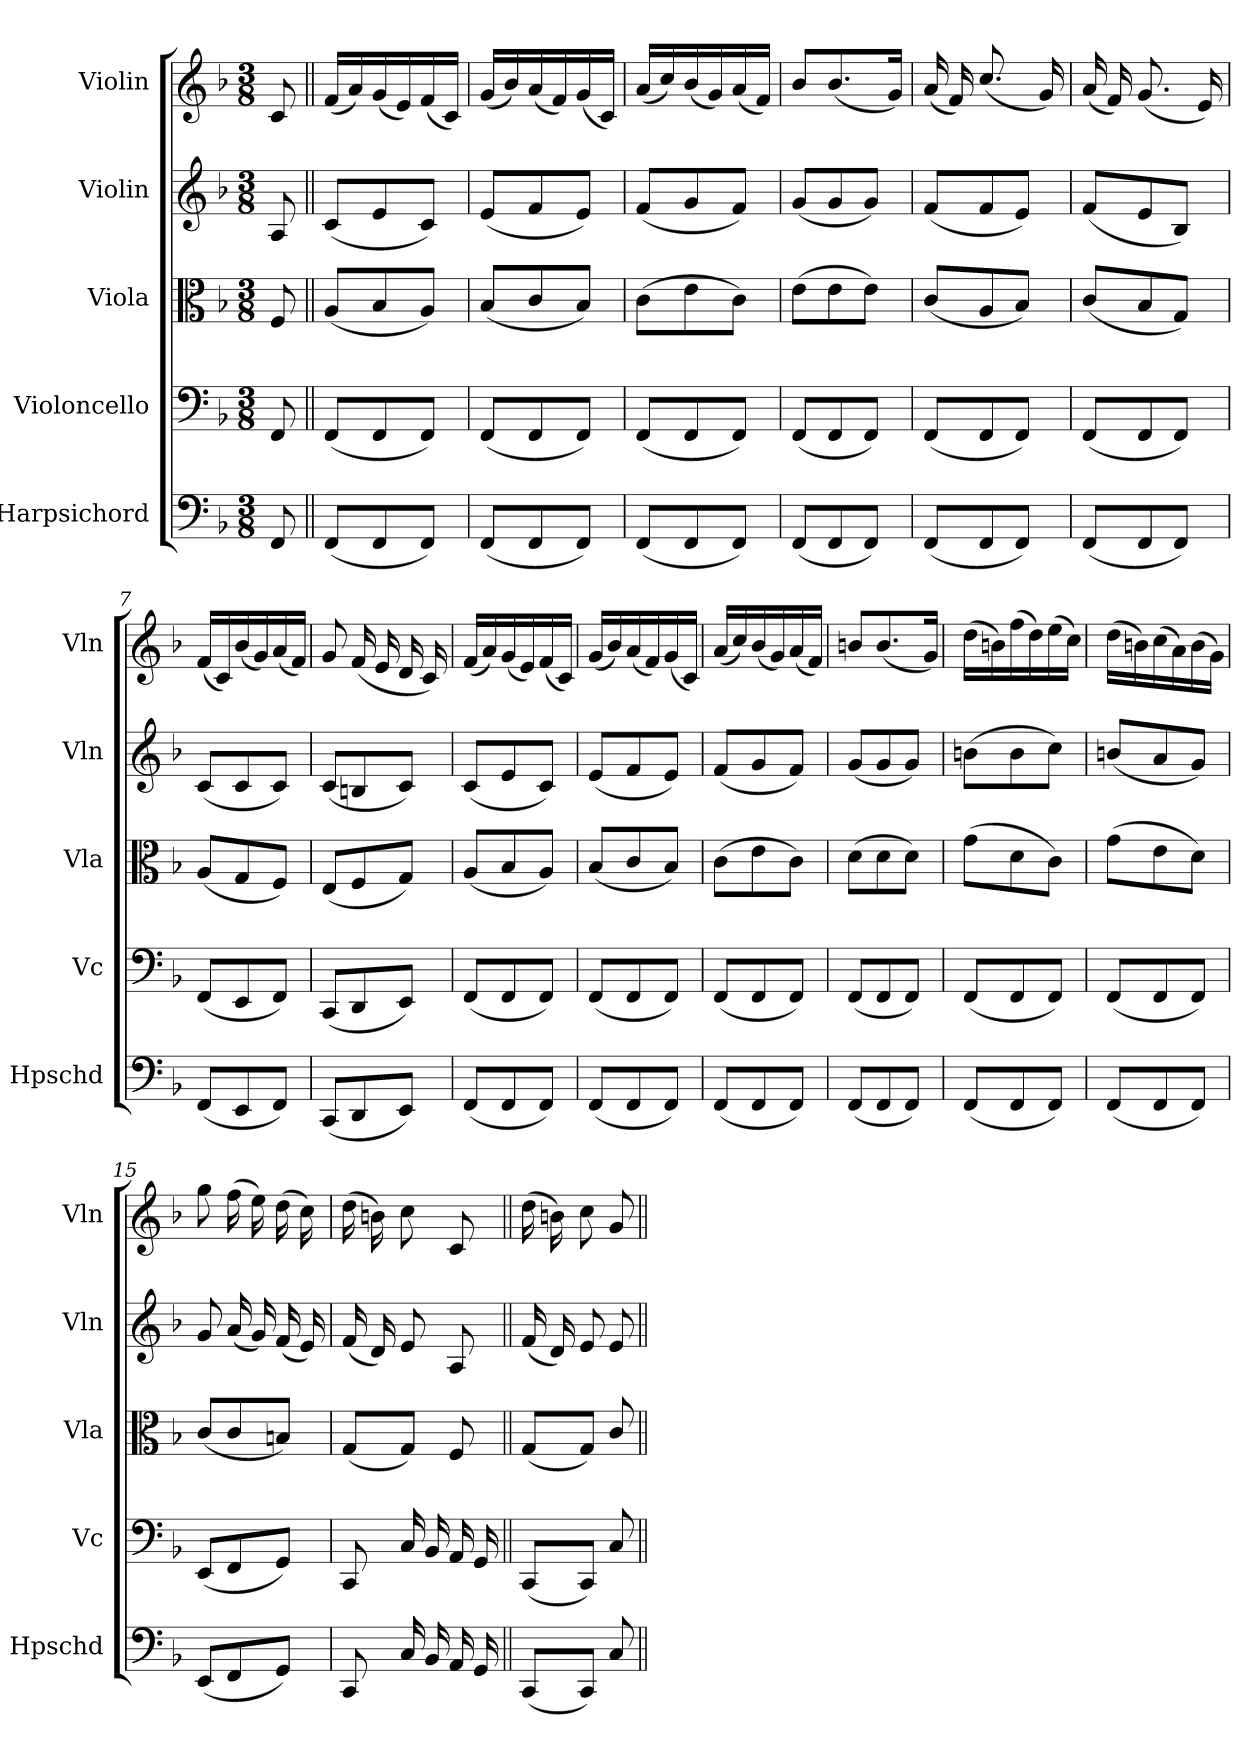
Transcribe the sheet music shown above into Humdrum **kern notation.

**kern	**kern	**kern	**kern	**kern
*part5	*part4	*part3	*part2	*part1
*staff5	*staff4	*staff3	*staff2	*staff1
*I"Harpsichord	*I"Violoncello	*I"Viola	*I"Violin	*I"Violin
*I'Hpschd	*I'Vc	*I'Vla	*I'Vln	*I'Vln
*clefF4	*clefF4	*clefC3	*clefG2	*clefG2
*k[b-]	*k[b-]	*k[b-]	*k[b-]	*k[b-]
*F:	*F:	*F:	*F:	*F:
*M3/8	*M3/8	*M3/8	*M3/8	*M3/8
*MM56	*MM56	*MM56	*MM56	*MM56
=	=	=	=	=
8FF/	8FF/	8F/	8A/	8c/
=1||	=1||	=1||	=1||	=1||
(8FF/L	(8FF/L	(8A/L	(8c/L	(16f/LL
.	.	.	.	16a/)
8FF/	8FF/	8B-/	8e/	(16g/
.	.	.	.	16e/)
8FF/J)	8FF/J)	8A/J)	8c/J)	(16f/
.	.	.	.	16c/JJ)
=2	=2	=2	=2	=2
(8FF/L	(8FF/L	(8B-/L	(8e/L	(16g/LL
.	.	.	.	16b-/)
8FF/	8FF/	8c/	8f/	(16a/
.	.	.	.	16f/)
8FF/J)	8FF/J)	8B-/J)	8e/J)	(16g/
.	.	.	.	16c/JJ)
=3	=3	=3	=3	=3
(8FF/L	(8FF/L	(8c\L	(8f/L	(16a/LL
.	.	.	.	16cc/)
8FF/	8FF/	8e\	8g/	(16b-/
.	.	.	.	16g/)
8FF/J)	8FF/J)	8c\J)	8f/J)	(16a/
.	.	.	.	16f/JJ)
=4	=4	=4	=4	=4
(8FF/L	(8FF/L	(8e\L	(8g/L	8b-/L
8FF/	8FF/	8e\	8g/	(8.b-/
8FF/J)	8FF/J)	8e\J)	8g/J)	.
.	.	.	.	16g/Jk)
=5	=5	=5	=5	=5
(8FF/L	(8FF/L	(8c/L	(8f/L	(16a/
.	.	.	.	16f/)
8FF/	8FF/	8A/	8f/	(8.cc/
8FF/J)	8FF/J)	8B-/J)	8e/J)	.
.	.	.	.	16g/)
=6	=6	=6	=6	=6
(8FF/L	(8FF/L	(8c/L	(8f/L	(16a/
.	.	.	.	16f/)
8FF/	8FF/	8B-/	8e/	(8.g/
8FF/J)	8FF/J)	8G/J)	8B-/J)	.
.	.	.	.	16e/)
=7	=7	=7	=7	=7
(8FF/L	(8FF/L	(8A/L	(8c/L	(16f/LL
.	.	.	.	16c/)
8EE/	8EE/	8G/	8c/	(16b-/
.	.	.	.	16g/)
8FF/J)	8FF/J)	8F/J)	8c/J)	(16a/
.	.	.	.	16f/JJ)
=8	=8	=8	=8	=8
(8CC/L	(8CC/L	(8E/L	(8c/L	8g/
8DD/	8DD/	8F/	8Bn/	(16f/
.	.	.	.	16e/
8EE/J)	8EE/J)	8G/J)	8c/J)	16d/
.	.	.	.	16c/)
=9	=9	=9	=9	=9
(8FF/L	(8FF/L	(8A/L	(8c/L	(16f/LL
.	.	.	.	16a/)
8FF/	8FF/	8B-/	8e/	(16g/
.	.	.	.	16e/)
8FF/J)	8FF/J)	8A/J)	8c/J)	(16f/
.	.	.	.	16c/JJ)
=10	=10	=10	=10	=10
(8FF/L	(8FF/L	(8B-/L	(8e/L	(16g/LL
.	.	.	.	16b-/)
8FF/	8FF/	8c/	8f/	(16a/
.	.	.	.	16f/)
8FF/J)	8FF/J)	8B-/J)	8e/J)	(16g/
.	.	.	.	16c/JJ)
=11	=11	=11	=11	=11
(8FF/L	(8FF/L	(8c\L	(8f/L	(16a/LL
.	.	.	.	16cc/)
8FF/	8FF/	8e\	8g/	(16b-/
.	.	.	.	16g/)
8FF/J)	8FF/J)	8c\J)	8f/J)	(16a/
.	.	.	.	16f/JJ)
=12	=12	=12	=12	=12
(8FF/L	(8FF/L	(8d\L	(8g/L	8bn/L
8FF/	8FF/	8d\	8g/	(8.b/
8FF/J)	8FF/J)	8d\J)	8g/J)	.
.	.	.	.	16g/Jk)
=13	=13	=13	=13	=13
(8FF/L	(8FF/L	(8g\L	(8bn\L	(16dd\LL
.	.	.	.	16bn\)
8FF/	8FF/	8d\	8b\	(16ff\
.	.	.	.	16dd\)
8FF/J)	8FF/J)	8c\J)	8cc\J)	(16ee\
.	.	.	.	16cc\JJ)
=14	=14	=14	=14	=14
(8FF/L	(8FF/L	(8g\L	(8bn/L	(16dd\LL
.	.	.	.	16bn\)
8FF/	8FF/	8e\	8a/	(16cc\
.	.	.	.	16a\)
8FF/J)	8FF/J)	8d\J)	8g/J)	(16b\
.	.	.	.	16g\JJ)
=15	=15	=15	=15	=15
(8EE/L	(8EE/L	(8c/L	8g/	8gg\
8FF/	8FF/	8c/	(16a/	(16ff\
.	.	.	16g/)	16ee\)
8GG/J)	8GG/J)	8Bn/J)	(16f/	(16dd\
.	.	.	16e/)	16cc\)
=16	=16	=16	=16	=16
8CC/	8CC/	(8G/L	(16f/	(16dd\
.	.	.	16d/)	16bn\)
16C/	16C/	8G/J)	8e/	8cc\
16BB-/	16BB-/	.	.	.
16AA/	16AA/	8F/	8A/	8c/
16GG/	16GG/	.	.	.
=||	=||	=||	=||	=||
(8CC/L	(8CC/L	(8G/L	(16f/	(16dd\
.	.	.	16d/)	16bn\)
8CC/J)	8CC/J)	8G/J)	8e/	8cc\
8C/	8C/	8c/	8e/	8g/
=||	=||	=||	=||	=||
*-	*-	*-	*-	*-
